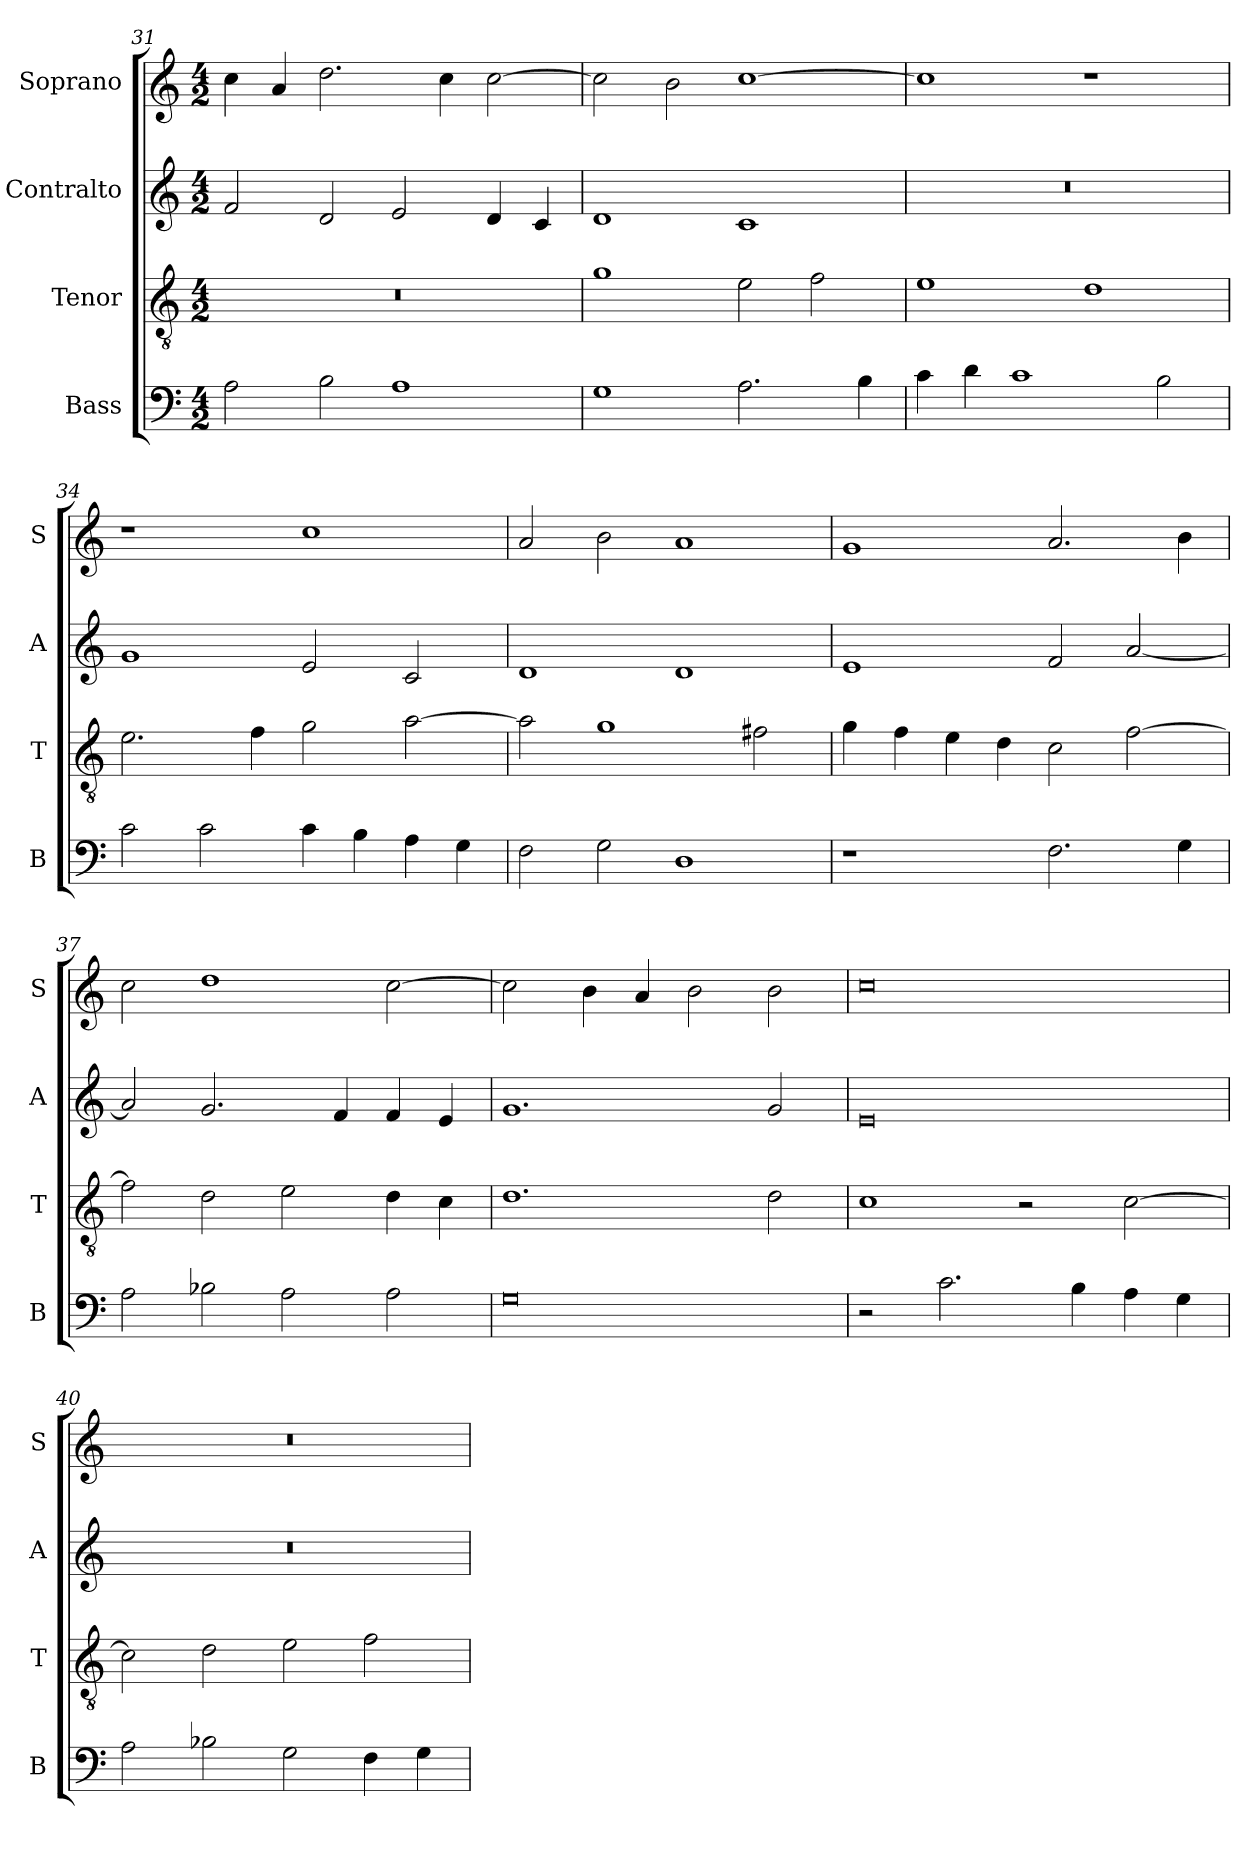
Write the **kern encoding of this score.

**kern	**kern	**kern	**kern
*part4	*part3	*part2	*part1
*staff4	*staff3	*staff2	*staff1
*I"Bass	*I"Tenor	*I"Contralto	*I"Soprano
*I'B	*I'T	*I'A	*I'S
*clefF4	*clefGv2	*clefG2	*clefG2
*k[]	*k[]	*k[]	*k[]
*C:ion	*C:ion	*C:ion	*C:ion
*M4/2	*M4/2	*M4/2	*M4/2
=31	=31	=31	=31
2A	0r	2f	4cc
.	.	.	4a
2B	.	2d	2.dd
1A	.	2e	.
.	.	.	4cc
.	.	4d	[2cc
.	.	4c	.
=32	=32	=32	=32
1G	1g	1d	2cc]
.	.	.	2b
2.A	2e	1c	[1cc
.	2f	.	.
4B	.	.	.
=33	=33	=33	=33
4c	1e	0r	1cc]
4d	.	.	.
1c	.	.	.
.	1d	.	1r
2B	.	.	.
=34	=34	=34	=34
2c	2.e	1g	1r
2c	.	.	.
.	4f	.	.
4c	2g	2e	1cc
4B	.	.	.
4A	[2a	2c	.
4G	.	.	.
=35	=35	=35	=35
2F	2a]	1d	2a
2G	1g	.	2b
1D	.	1d	1a
.	2f#X	.	.
=36	=36	=36	=36
1r	4g	1e	1g
.	4f	.	.
.	4e	.	.
.	4d	.	.
2.F	2c	2f	2.a
.	[2f	[2a	.
4G	.	.	4b
=37	=37	=37	=37
2A	2f]	2a]	2cc
2B-X	2d	2.g	1dd
2A	2e	.	.
.	.	4f	.
2A	4d	4f	[2cc
.	4c	4e	.
=38	=38	=38	=38
0G	1.d	1.g	2cc]
.	.	.	4b
.	.	.	4a
.	.	.	2b
.	2d	2g	2b
=39	=39	=39	=39
2r	1c	0e	0cc
2.c	.	.	.
.	2r	.	.
4B	.	.	.
4A	[2c	.	.
4G	.	.	.
=40	=40	=40	=40
2A	2c]	0r	0r
2B-X	2d	.	.
2G	2e	.	.
4F	2f	.	.
4G	.	.	.
=	=	=	=
*-	*-	*-	*-
